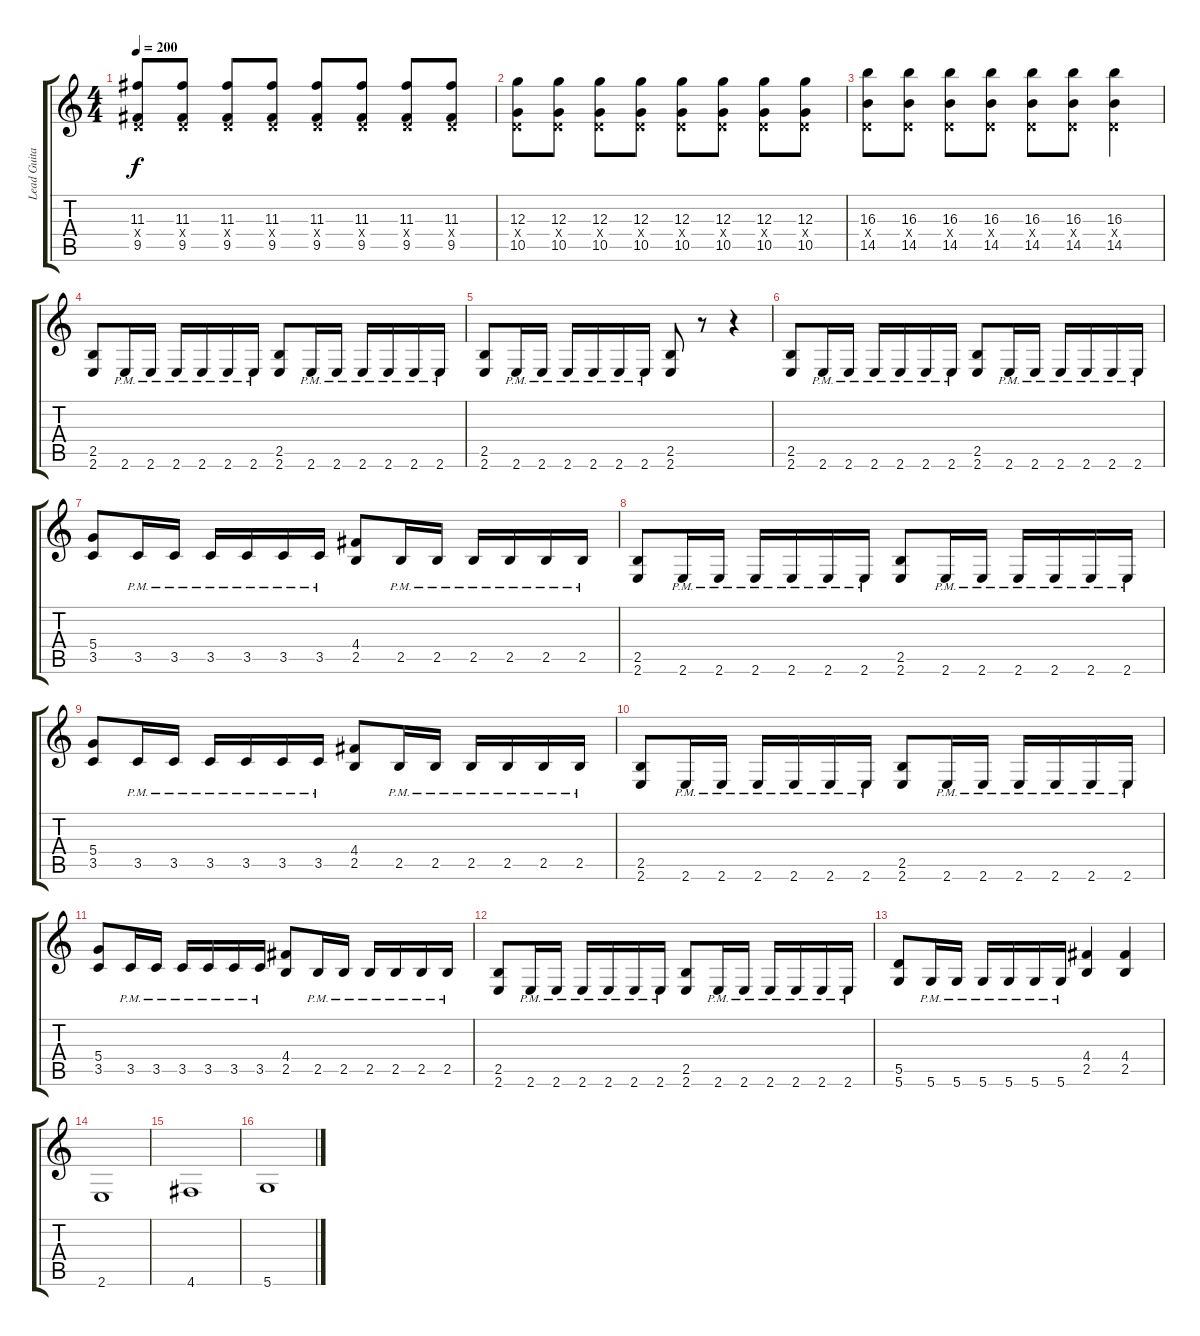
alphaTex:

\track ("Lead Guitar  " "Lead Guita") {instrument electricguitarclean}
\staff {score tabs}
\tuning (E4 B3 G3 D3 A2 D2) {hide}
\ts (4 4)
\tempo 200
\clef g2
\ks c
(11.3 0.4{x} 9.5).8{dy f} (11.3 0.4{x} 9.5).8 (11.3 0.4{x} 9.5).8 (11.3 0.4{x} 9.5).8 (11.3 0.4{x} 9.5).8 (11.3 0.4{x} 9.5).8 (11.3 0.4{x} 9.5).8 (11.3 0.4{x} 9.5).8 |
(12.3 0.4{x} 10.5).8 (12.3 0.4{x} 10.5).8 (12.3 0.4{x} 10.5).8 (12.3 0.4{x} 10.5).8 (12.3 0.4{x} 10.5).8 (12.3 0.4{x} 10.5).8 (12.3 0.4{x} 10.5).8 (12.3 0.4{x} 10.5).8 |
(16.3 0.4{x} 14.5).8 (16.3 0.4{x} 14.5).8 (16.3 0.4{x} 14.5).8 (16.3 0.4{x} 14.5).8 (16.3 0.4{x} 14.5).8 (16.3 0.4{x} 14.5).8 (16.3 0.4{x} 14.5).4 |
(2.5 2.6).8 2.6{pm}.16 2.6{pm}.16 2.6{pm}.16 2.6{pm}.16 2.6{pm}.16 2.6{pm}.16 (2.5 2.6).8 2.6{pm}.16 2.6{pm}.16 2.6{pm}.16 2.6{pm}.16 2.6{pm}.16 2.6{pm}.16 |
(2.5 2.6).8 2.6{pm}.16 2.6{pm}.16 2.6{pm}.16 2.6{pm}.16 2.6{pm}.16 2.6{pm}.16 (2.5 2.6).8 r.8 r.4 |
(2.5 2.6).8 2.6{pm}.16 2.6{pm}.16 2.6{pm}.16 2.6{pm}.16 2.6{pm}.16 2.6{pm}.16 (2.5 2.6).8 2.6{pm}.16 2.6{pm}.16 2.6{pm}.16 2.6{pm}.16 2.6{pm}.16 2.6{pm}.16 |
(5.4 3.5).8 3.5{pm}.16 3.5{pm}.16 3.5{pm}.16 3.5{pm}.16 3.5{pm}.16 3.5{pm}.16 (4.4 2.5).8 2.5{pm}.16 2.5{pm}.16 2.5{pm}.16 2.5{pm}.16 2.5{pm}.16 2.5{pm}.16 |
(2.5 2.6).8 2.6{pm}.16 2.6{pm}.16 2.6{pm}.16 2.6{pm}.16 2.6{pm}.16 2.6{pm}.16 (2.5 2.6).8 2.6{pm}.16 2.6{pm}.16 2.6{pm}.16 2.6{pm}.16 2.6{pm}.16 2.6{pm}.16 |
(5.4 3.5).8 3.5{pm}.16 3.5{pm}.16 3.5{pm}.16 3.5{pm}.16 3.5{pm}.16 3.5{pm}.16 (4.4 2.5).8 2.5{pm}.16 2.5{pm}.16 2.5{pm}.16 2.5{pm}.16 2.5{pm}.16 2.5{pm}.16 |
(2.5 2.6).8 2.6{pm}.16 2.6{pm}.16 2.6{pm}.16 2.6{pm}.16 2.6{pm}.16 2.6{pm}.16 (2.5 2.6).8 2.6{pm}.16 2.6{pm}.16 2.6{pm}.16 2.6{pm}.16 2.6{pm}.16 2.6{pm}.16 |
(5.4 3.5).8 3.5{pm}.16 3.5{pm}.16 3.5{pm}.16 3.5{pm}.16 3.5{pm}.16 3.5{pm}.16 (4.4 2.5).8 2.5{pm}.16 2.5{pm}.16 2.5{pm}.16 2.5{pm}.16 2.5{pm}.16 2.5{pm}.16 |
(2.5 2.6).8 2.6{pm}.16 2.6{pm}.16 2.6{pm}.16 2.6{pm}.16 2.6{pm}.16 2.6{pm}.16 (2.5 2.6).8 2.6{pm}.16 2.6{pm}.16 2.6{pm}.16 2.6{pm}.16 2.6{pm}.16 2.6{pm}.16 |
(5.5 5.6).8 5.6{pm}.16 5.6{pm}.16 5.6{pm}.16 5.6{pm}.16 5.6{pm}.16 5.6{pm}.16 (4.4 2.5).4 (4.4 2.5).4 |
2.6.1 |
4.6.1 |
5.6.1
